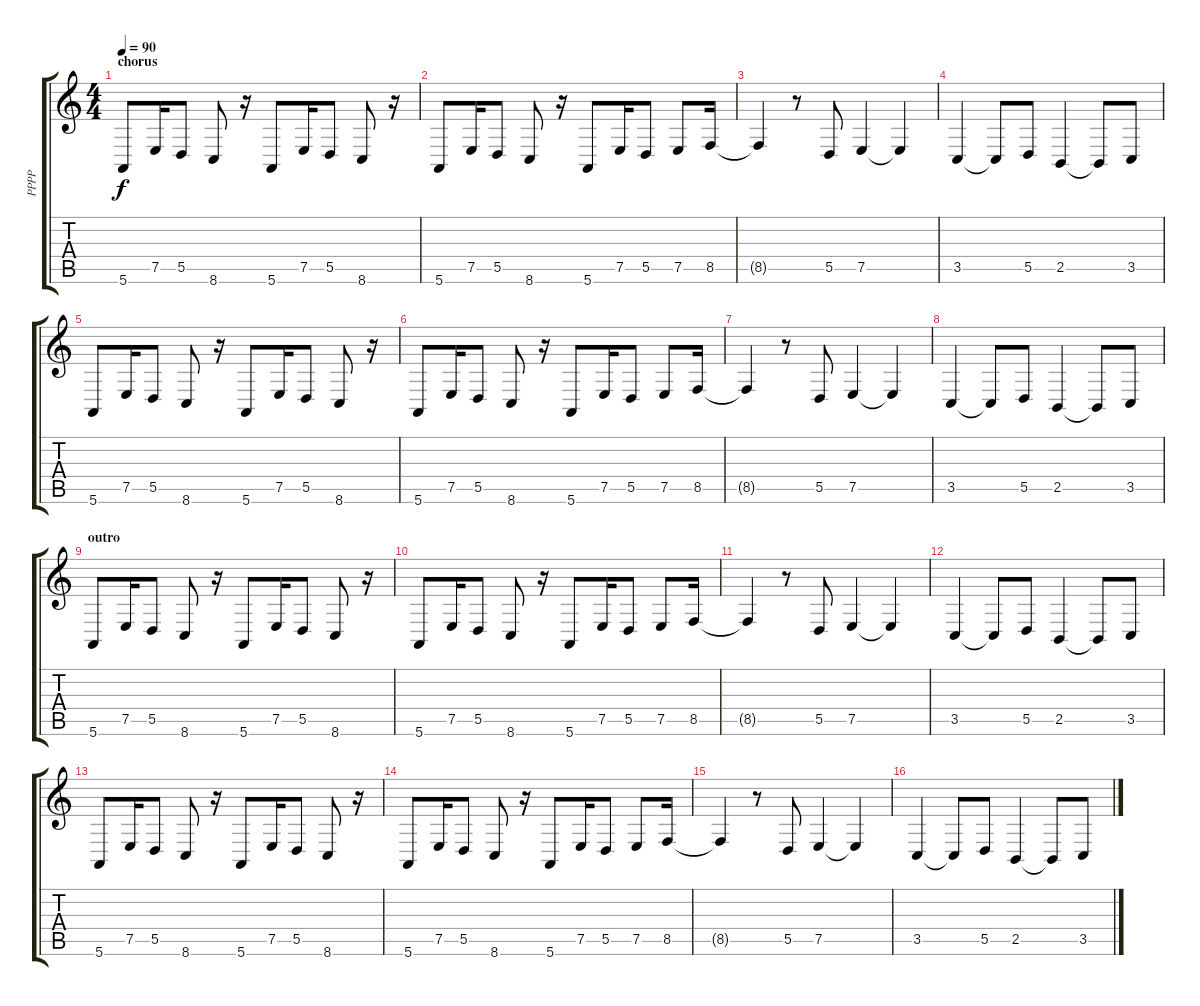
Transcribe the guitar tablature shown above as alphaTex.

\track ("PPPP" "PPPP") {instrument electricgrandpiano}
\staff {score tabs}
\tuning (E4 B3 G3 D3 A2 E2) {hide}
\ts (4 4)
\section ("" "chorus")
\tempo 90
\clef g2
\ks c
5.6.8{dy f} 7.5.16 5.5.8 8.6.8 r.16 5.6.8 7.5.16 5.5.8 8.6.8 r.16 |
5.6.8 7.5.16 5.5.8 8.6.8 r.16 5.6.8 7.5.16 5.5.8 7.5.8 8.5.16 |
8.5{t}.4 r.8 5.5.8 7.5.4 7.5{t}.4 |
3.5.4 3.5{t}.8 5.5.8 2.5.4 2.5{t}.8 3.5.8 |
5.6.8 7.5.16 5.5.8 8.6.8 r.16 5.6.8 7.5.16 5.5.8 8.6.8 r.16 |
5.6.8 7.5.16 5.5.8 8.6.8 r.16 5.6.8 7.5.16 5.5.8 7.5.8 8.5.16 |
8.5{t}.4 r.8 5.5.8 7.5.4 7.5{t}.4 |
3.5.4 3.5{t}.8 5.5.8 2.5.4 2.5{t}.8 3.5.8 |
\section ("" "outro")
5.6.8 7.5.16 5.5.8 8.6.8 r.16 5.6.8 7.5.16 5.5.8 8.6.8 r.16 |
5.6.8 7.5.16 5.5.8 8.6.8 r.16 5.6.8 7.5.16 5.5.8 7.5.8 8.5.16 |
8.5{t}.4 r.8 5.5.8 7.5.4 7.5{t}.4 |
3.5.4 3.5{t}.8 5.5.8 2.5.4 2.5{t}.8 3.5.8 |
5.6.8 7.5.16 5.5.8 8.6.8 r.16 5.6.8 7.5.16 5.5.8 8.6.8 r.16 |
5.6.8 7.5.16 5.5.8 8.6.8 r.16 5.6.8 7.5.16 5.5.8 7.5.8 8.5.16 |
8.5{t}.4 r.8 5.5.8 7.5.4 7.5{t}.4 |
3.5.4 3.5{t}.8 5.5.8 2.5.4 2.5{t}.8 3.5.8
